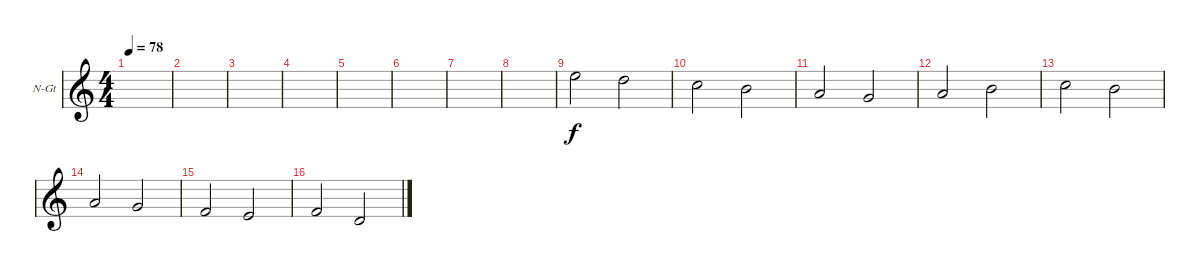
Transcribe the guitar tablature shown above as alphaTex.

\defaultSystemsLayout 4
\bracketExtendMode groupsimilarinstruments
\firstSystemTrackNameOrientation horizontal
\otherSystemsTrackNameOrientation horizontal
\track ("Nylon Guitar" "N-Gt") {instrument acousticguitarnylon}
\staff {score}
\tuning (E4 B3 G3 D3 A2 E2)
\ts (4 4)
\tempo 78
\clef g2
\ks c
|
|
|
|
|
|
|
|
0.1.2 3.2.2 |
1.2.2 0.2.2 |
2.3.2 0.3.2 |
2.3.2 0.2.2 |
1.2.2 0.2.2 |
2.3.2 0.3.2 |
3.4.2 2.4.2 |
3.4.2 0.4.2
